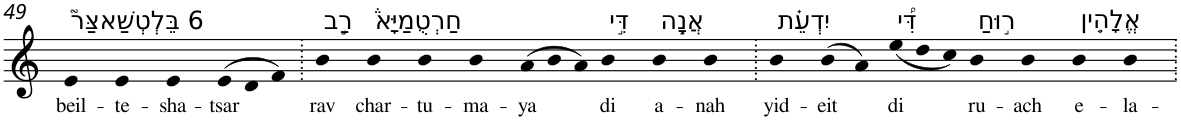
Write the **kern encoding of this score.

**kern	**text
*part1	*part1
*staff1	*staff1
*I"Piano	*
*I'Pno	*
!!LO:PB:g=z
*clefG2	*
*k[]	*
=49	=49
!LO:TX:a:t=6 בֵּלְטְשַׁאצַּר֮	!
!	!LO:LY:b
4e	beil-
!	!LO:LY:b
4e	-te-
!	!LO:LY:b
4e	-sha-
*Xtuplet	*
!	!LO:LY:b
(>12e	-tsar
12d	.
12f)	.
=50.	=50.
!LO:TX:a:t=רַ֣ב	!
!	!LO:LY:b
4b	rav
!LO:TX:a:t=חַרְטֻמַיָּא֒	!
!	!LO:LY:b
4b	char-
!	!LO:LY:b
4b	-tu-
!	!LO:LY:b
4b	-ma-
!	!LO:LY:b
(>12a	-ya
12b	.
12a)	.
!LO:TX:a:t=דִּ֣י	!
!	!LO:LY:b
4b	di
!LO:TX:a:t=אֲנָ֣ה	!
!	!LO:LY:b
4b	a-
!	!LO:LY:b
4b	-nah
=51.	=51.
!LO:TX:a:t=יִדְעֵ֗ת	!
!	!LO:LY:b
4b	yid-
!	!LO:LY:b
(>8b	-eit
8a)	.
!LO:TX:a:t=דִּ֠י	!
!	!LO:LY:b
(<12ee	di
12dd	.
12cc)	.
!LO:TX:a:t=ר֣וּחַ	!
!	!LO:LY:b
4b	ru-
!	!LO:LY:b
4b	-ach
!LO:TX:a:t=אֱלָהִ֤ין	!
!	!LO:LY:b
4b	e-
!	!LO:LY:b
4b	-la-
=.	=.
*-	*-
